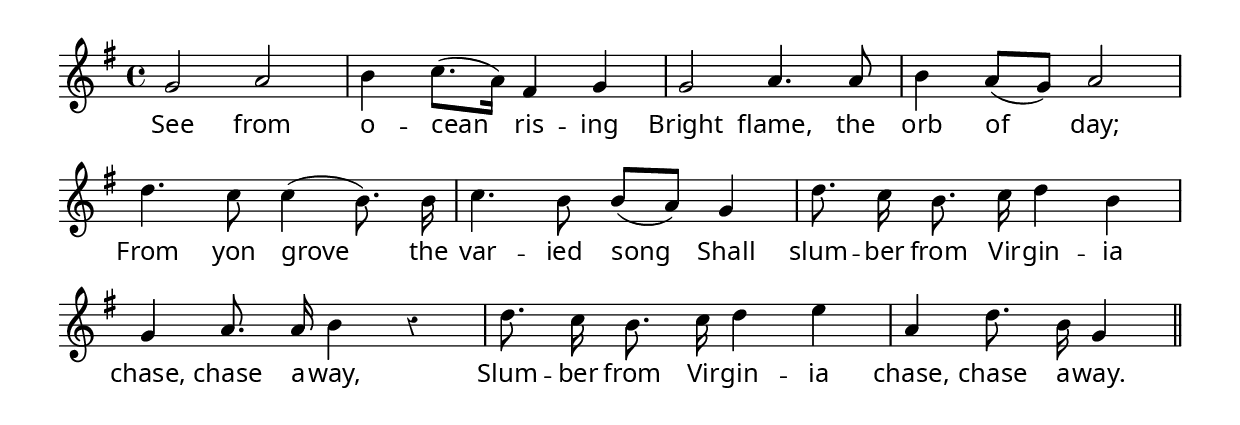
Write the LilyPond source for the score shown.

\version "2.4"
\paper{ linewidth=13\cm leftmargin=4\cm rightmargin=4\cm indent=0\mm }

% SEE FROM OCEAN RISING

\score {
 \new Staff \relative c'' {
  \clef treble
  \key g \major
  \autoBeamOff
  \set Score.barNumberVisibility = ##f
  \override Lyrics.LyricText #'font-name = #"pplr8r"
  \override Voice.Rest #'style = #'classical
  \override Staff.TimeSignature #'style = #'()
  \time 4/4
  g2 a2 | b4 c8.[( a16]) fis4 g4 | g2 a4. a8 | b4 a8[( g8]) a2 |
  d4. c8 c4( b8.) b16 | c4. b8 b[( a]) g4 | d'8. c16 b8. c16 d4 b4 |
  g4 a8. a16 b4 r4 | d8. c16 b8. c16 d4 e4 | a,4 d8. b16 g4 \bar "||"
 }
 \addlyrics {
  See from o -- cean ris -- ing
  Bright flame, the orb of day;
  From yon grove the var -- ied song
  Shall slum -- ber from Vir -- gin -- ia chase, chase a -- way,
  Slum -- ber from Vir -- gin -- ia chase, chase a -- way.
 }
 \layout { }
 \midi { \tempo 4=100 }
}

